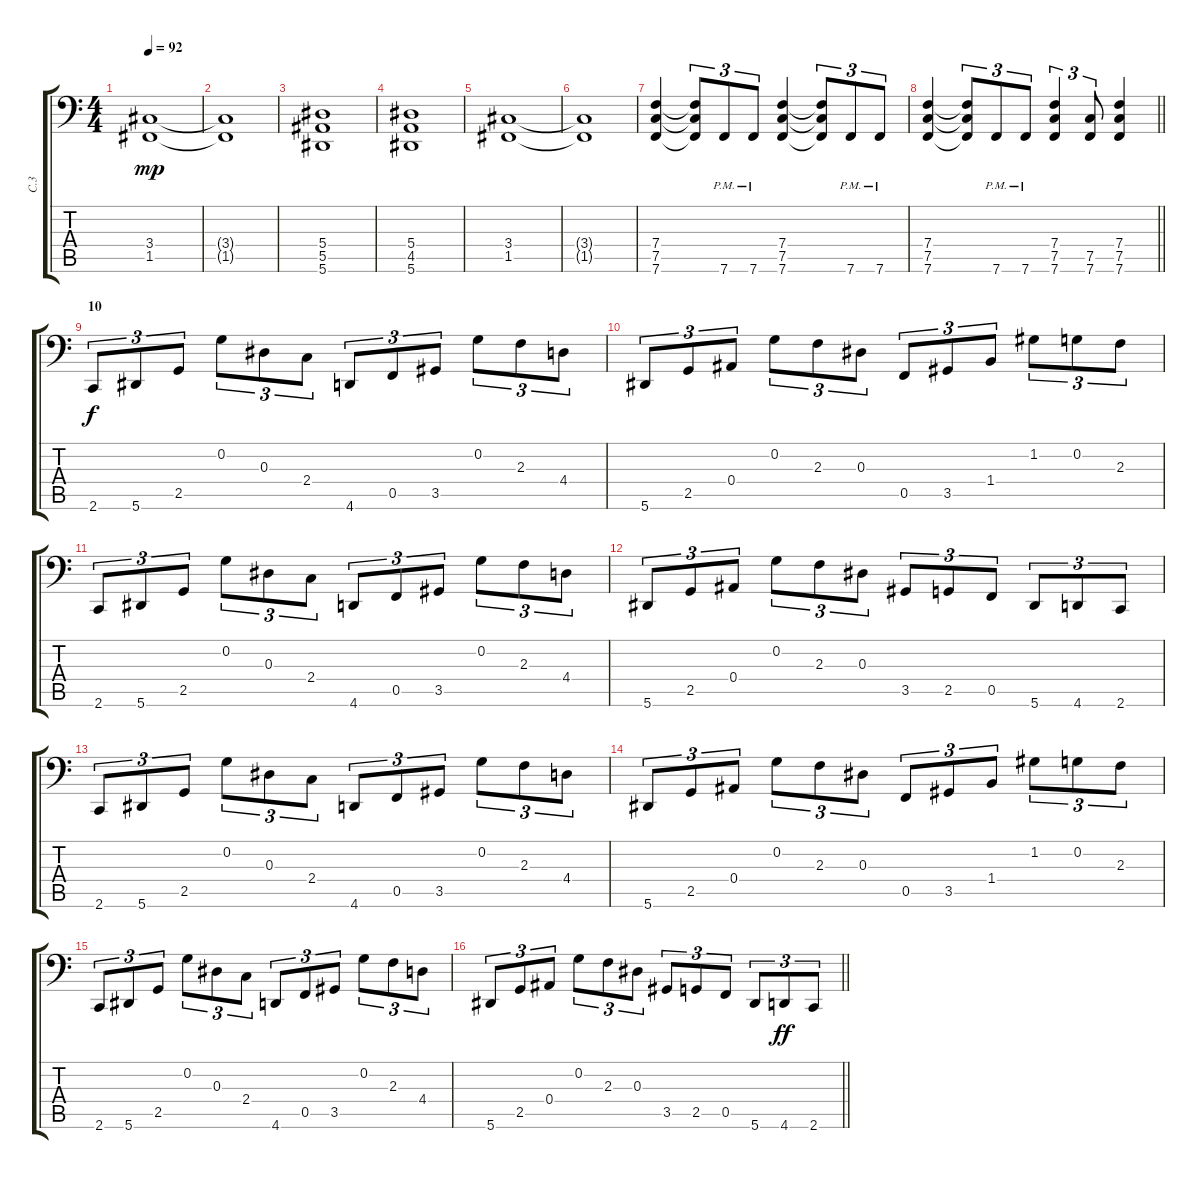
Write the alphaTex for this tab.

\track ("С.3" "С.3") {instrument harpsichord}
\staff {score tabs}
\tuning (C4 G3 Eb3 Bb2 F2 Bb1) {hide}
\ts (4 4)
\tempo 92
\clef f4
\ks c
(3.4 1.5).1{dy mp} |
(3.4{t} 1.5{t}).1 |
(5.4 5.5 5.6).1 |
(5.4 4.5 5.6).1 |
(3.4 1.5).1 |
(3.4{t} 1.5{t}).1 |
(7.4 7.5 7.6).4 (7.4{t} 7.5{t} 7.6{t}).8{tu (3 2)} 7.6{pm}.8{tu (3 2)} 7.6{pm}.8{tu (3 2)} (7.4 7.5 7.6).4 (7.4{t} 7.5{t} 7.6{t}).8{tu (3 2)} 7.6{pm}.8{tu (3 2)} 7.6{pm}.8{tu (3 2)} |
\barLineRight lightlight
(7.4 7.5 7.6).4 (7.4{t} 7.5{t} 7.6{t}).8{tu (3 2)} 7.6{pm}.8{tu (3 2)} 7.6{pm}.8{tu (3 2)} (7.4 7.5 7.6).4{tu (3 2)} (7.5 7.6).8{tu (3 2)} (7.4 7.5 7.6).4 |
\section ("" "10")
2.6.8{tu (3 2) dy f volume 9 instrument harpsichord} 5.6.8{tu (3 2)} 2.5.8{tu (3 2)} 0.2.8{tu (3 2)} 0.3.8{tu (3 2)} 2.4.8{tu (3 2)} 4.6.8{tu (3 2)} 0.5.8{tu (3 2)} 3.5.8{tu (3 2)} 0.2.8{tu (3 2)} 2.3.8{tu (3 2)} 4.4.8{tu (3 2)} |
5.6.8{tu (3 2)} 2.5.8{tu (3 2)} 0.4.8{tu (3 2)} 0.2.8{tu (3 2)} 2.3.8{tu (3 2)} 0.3.8{tu (3 2)} 0.5.8{tu (3 2)} 3.5.8{tu (3 2)} 1.4.8{tu (3 2)} 1.2.8{tu (3 2)} 0.2.8{tu (3 2)} 2.3.8{tu (3 2)} |
2.6.8{tu (3 2)} 5.6.8{tu (3 2)} 2.5.8{tu (3 2)} 0.2.8{tu (3 2)} 0.3.8{tu (3 2)} 2.4.8{tu (3 2)} 4.6.8{tu (3 2)} 0.5.8{tu (3 2)} 3.5.8{tu (3 2)} 0.2.8{tu (3 2)} 2.3.8{tu (3 2)} 4.4.8{tu (3 2)} |
5.6.8{tu (3 2)} 2.5.8{tu (3 2)} 0.4.8{tu (3 2)} 0.2.8{tu (3 2)} 2.3.8{tu (3 2)} 0.3.8{tu (3 2)} 3.5.8{tu (3 2)} 2.5.8{tu (3 2)} 0.5.8{tu (3 2)} 5.6.8{tu (3 2)} 4.6.8{tu (3 2)} 2.6.8{tu (3 2)} |
2.6.8{tu (3 2)} 5.6.8{tu (3 2)} 2.5.8{tu (3 2)} 0.2.8{tu (3 2)} 0.3.8{tu (3 2)} 2.4.8{tu (3 2)} 4.6.8{tu (3 2)} 0.5.8{tu (3 2)} 3.5.8{tu (3 2)} 0.2.8{tu (3 2)} 2.3.8{tu (3 2)} 4.4.8{tu (3 2)} |
5.6.8{tu (3 2)} 2.5.8{tu (3 2)} 0.4.8{tu (3 2)} 0.2.8{tu (3 2)} 2.3.8{tu (3 2)} 0.3.8{tu (3 2)} 0.5.8{tu (3 2)} 3.5.8{tu (3 2)} 1.4.8{tu (3 2)} 1.2.8{tu (3 2)} 0.2.8{tu (3 2)} 2.3.8{tu (3 2)} |
2.6.8{tu (3 2)} 5.6.8{tu (3 2)} 2.5.8{tu (3 2)} 0.2.8{tu (3 2)} 0.3.8{tu (3 2)} 2.4.8{tu (3 2)} 4.6.8{tu (3 2)} 0.5.8{tu (3 2)} 3.5.8{tu (3 2)} 0.2.8{tu (3 2)} 2.3.8{tu (3 2)} 4.4.8{tu (3 2)} |
\barLineRight lightlight
5.6.8{tu (3 2)} 2.5.8{tu (3 2)} 0.4.8{tu (3 2)} 0.2.8{tu (3 2)} 2.3.8{tu (3 2)} 0.3.8{tu (3 2)} 3.5.8{tu (3 2)} 2.5.8{tu (3 2)} 0.5.8{tu (3 2)} 5.6.8{tu (3 2)} 4.6.8{tu (3 2) dy ff} 2.6.8{tu (3 2)}
